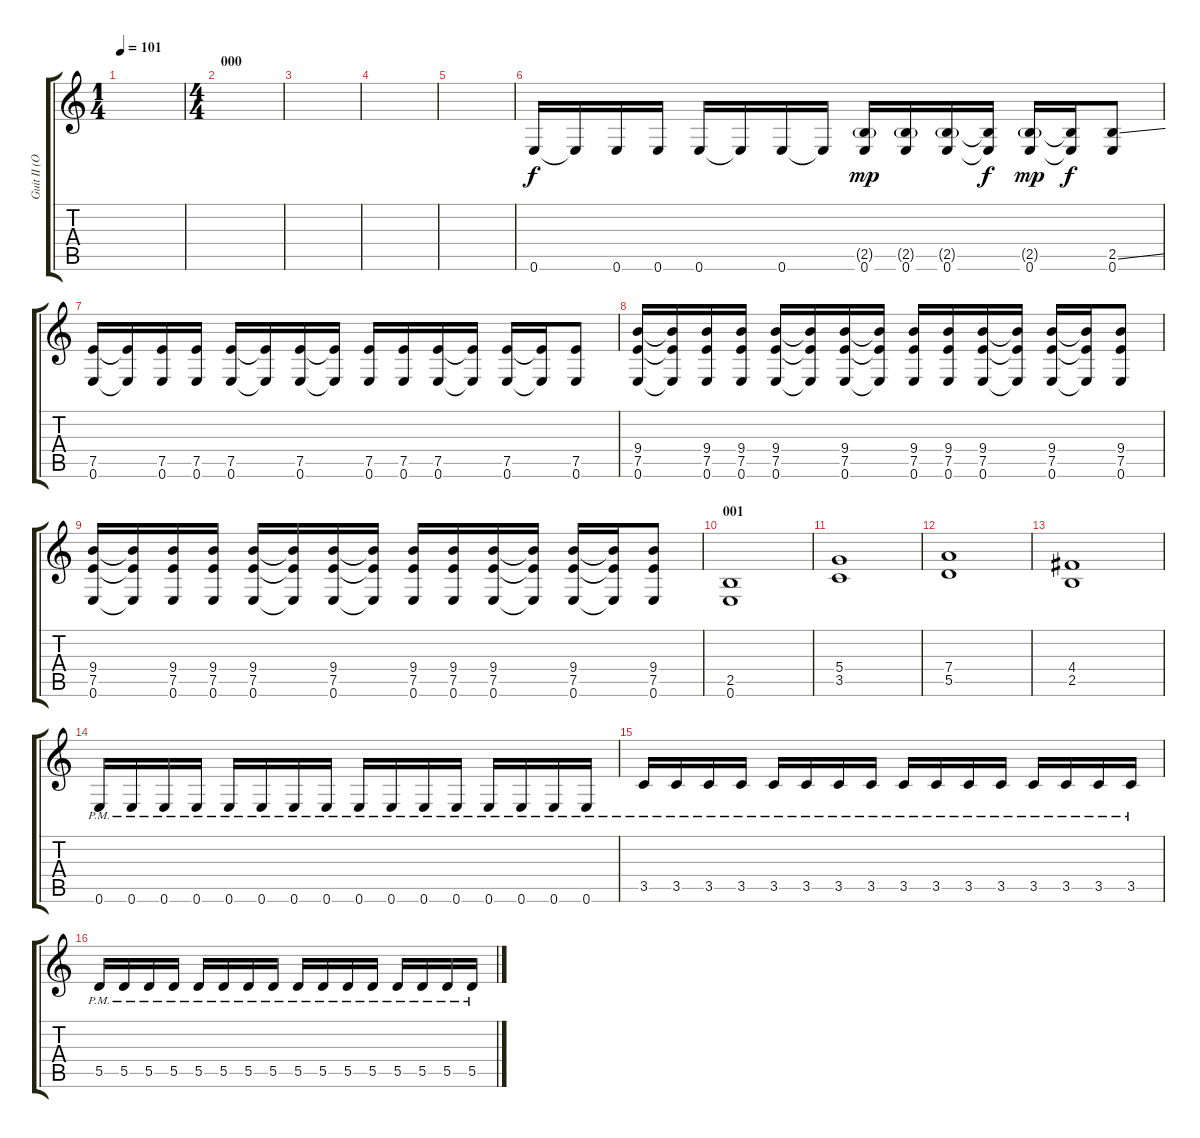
\track ("Guit II (Ovr)" "Guit II (O") {instrument overdrivenguitar}
\staff {score tabs}
\tuning (E4 B3 G3 D3 A2 E2) {hide}
\ts (1 4)
\tempo 101
\clef g2
\ks c
|
\ts (4 4)
\section ("" "000")
|
|
|
|
0.6.16 0.6{t}.16 0.6.16 0.6.16 0.6.16 0.6{t}.16 0.6.16 0.6{t}.16 (2.5{g} 0.6).16{dy mp} (2.5{g} 0.6).16 (2.5{g} 0.6).16 (2.5{t} 0.6{t}).16{dy f} (2.5{g} 0.6).16{dy mp} (2.5{t} 0.6{t}).16{dy f} (2.5{ss} 0.6).8 |
(7.5 0.6).16 (7.5{t} 0.6{t}).16 (7.5 0.6).16 (7.5 0.6).16 (7.5 0.6).16 (7.5{t} 0.6{t}).16 (7.5 0.6).16 (7.5{t} 0.6{t}).16 (7.5 0.6).16 (7.5 0.6).16 (7.5 0.6).16 (7.5{t} 0.6{t}).16 (7.5 0.6).16 (7.5{t} 0.6{t}).16 (7.5 0.6).8 |
(9.4 7.5 0.6).16 (9.4{t} 7.5{t} 0.6{t}).16 (9.4 7.5 0.6).16 (9.4 7.5 0.6).16 (9.4 7.5 0.6).16 (9.4{t} 7.5{t} 0.6{t}).16 (9.4 7.5 0.6).16 (9.4{t} 7.5{t} 0.6{t}).16 (9.4 7.5 0.6).16 (9.4 7.5 0.6).16 (9.4 7.5 0.6).16 (9.4{t} 7.5{t} 0.6{t}).16 (9.4 7.5 0.6).16 (9.4{t} 7.5{t} 0.6{t}).16 (9.4 7.5 0.6).8 |
(9.4 7.5 0.6).16 (9.4{t} 7.5{t} 0.6{t}).16 (9.4 7.5 0.6).16 (9.4 7.5 0.6).16 (9.4 7.5 0.6).16 (9.4{t} 7.5{t} 0.6{t}).16 (9.4 7.5 0.6).16 (9.4{t} 7.5{t} 0.6{t}).16 (9.4 7.5 0.6).16 (9.4 7.5 0.6).16 (9.4 7.5 0.6).16 (9.4{t} 7.5{t} 0.6{t}).16 (9.4 7.5 0.6).16 (9.4{t} 7.5{t} 0.6{t}).16 (9.4 7.5 0.6).8 |
\section ("" "001")
(2.5 0.6).1 |
(5.4 3.5).1 |
(7.4 5.5).1 |
(4.4 2.5).1 |
0.6{pm}.16 0.6{pm}.16 0.6{pm}.16 0.6{pm}.16 0.6{pm}.16 0.6{pm}.16 0.6{pm}.16 0.6{pm}.16 0.6{pm}.16 0.6{pm}.16 0.6{pm}.16 0.6{pm}.16 0.6{pm}.16 0.6{pm}.16 0.6{pm}.16 0.6{pm}.16 |
3.5{pm}.16 3.5{pm}.16 3.5{pm}.16 3.5{pm}.16 3.5{pm}.16 3.5{pm}.16 3.5{pm}.16 3.5{pm}.16 3.5{pm}.16 3.5{pm}.16 3.5{pm}.16 3.5{pm}.16 3.5{pm}.16 3.5{pm}.16 3.5{pm}.16 3.5{pm}.16 |
5.5{pm}.16 5.5{pm}.16 5.5{pm}.16 5.5{pm}.16 5.5{pm}.16 5.5{pm}.16 5.5{pm}.16 5.5{pm}.16 5.5{pm}.16 5.5{pm}.16 5.5{pm}.16 5.5{pm}.16 5.5{pm}.16 5.5{pm}.16 5.5{pm}.16 5.5{pm}.16
